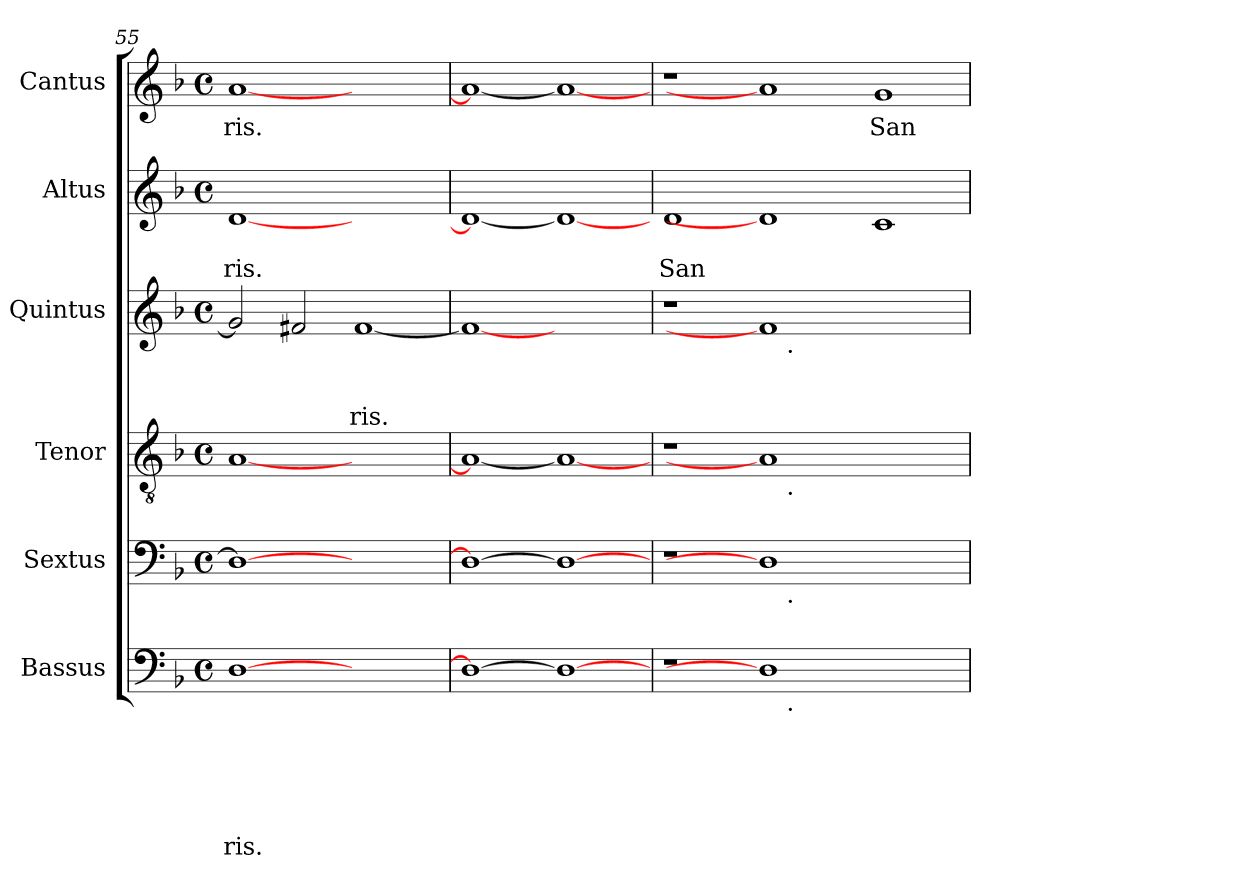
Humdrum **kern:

**kern	**text	**text	**text	**text	**text	**text	**kern	**text	**kern	**text	**kern	**text	**text	**text	**kern	**text	**text	**kern	**text
*part6	*part6	*part6	*part6	*part6	*part6	*part6	*part5	*part5	*part4	*part4	*part3	*part3	*part3	*part3	*part2	*part2	*part2	*part1	*part1
*staff6	*staff6	*staff6	*staff6	*staff6	*staff6	*staff6	*staff5	*staff5	*staff4	*staff4	*staff3	*staff3	*staff3	*staff3	*staff2	*staff2	*staff2	*staff1	*staff1
*I"Bassus	*	*	*	*	*	*	*I"Sextus	*	*I"Tenor	*	*I"Quintus	*	*	*	*I"Altus	*	*	*I"Cantus	*
*clefF4	*	*	*	*	*	*	*clefF4	*	*clefGv2	*	*clefG2	*	*	*	*clefG2	*	*	*clefG2	*
*k[b-]	*	*	*	*	*	*	*k[b-]	*	*k[b-]	*	*k[b-]	*	*	*	*k[b-]	*	*	*k[b-]	*
*F:	*	*	*	*	*	*	*F:	*	*F:	*	*F:	*	*	*	*F:	*	*	*F:	*
*M4/4	*	*	*	*	*	*	*M4/4	*	*M4/4	*	*M4/4	*	*	*	*M4/4	*	*	*M4/4	*
*met(c)	*	*	*	*	*	*	*met(c)	*	*met(c)	*	*met(c)	*	*	*	*met(c)	*	*	*met(c)	*
=55	=55	=55	=55	=55	=55	=55	=55	=55	=55	=55	=55	=55	=55	=55	=55	=55	=55	=55	=55
!	!	!	!	!	!	!LO:LY:b	!	!	!	!	!	!	!	!	!	!	!LO:LY:b	!	!LO:LY:b
[>1D	.	.	.	.	.	-ris.	1D_	.	[<1A	.	2g/]	.	.	.	[<1d	.	-ris.	[<1a	-ris.
.	.	.	.	.	.	.	.	.	.	.	2f#X/	.	.	.	.	.	.	.	.
!	!	!	!	!	!	!	!	!	!	!	!	!	!	!LO:LY:b	!	!	!	!	!
1ryy	.	.	.	.	.	.	1ryy	.	1ryy	.	[<1f#	.	.	ris.	1ryy	.	.	1ryy	.
=56!	=56!	=56!	=56!	=56!	=56!	=56!	=56!	=56!	=56!	=56!	=56!	=56!	=56!	=56!	=56!	=56!	=56!	=56!	=56!
1D_	.	.	.	.	.	.	1D_	.	1A_	.	1f#_	.	.	.	1d_	.	.	1a_	.
1D_	.	.	.	.	.	.	1D_	.	1A_	.	1ryy	.	.	.	1d_	.	.	1a_	.
!!LO:PB:g=z
=57!	=57!	=57!	=57!	=57!	=57!	=57!	=57!	=57!	=57!	=57!	=57!	=57!	=57!	=57!	=57!	=57!	=57!	=57!	=57!
!	!	!	!	!	!	!	!	!	!	!	!	!	!	!	!	!	!LO:LY:b	!	!
*^	*	*	*	*	*	*	*^	*	*^	*	*^	*	*	*	*	*	*	*	*
1r	1ryy	.	.	.	.	.	.	1r	1ryy	.	1r	1ryy	.	1r	1ryy	.	.	.	1d	.	San	1r	.
1D]	8ryy	.	.	.	.	.	.	1D]	8ryy	.	1A]	8ryy	.	1f#]	8ryy	.	.	.	1d]	.	.	1a]	.
!	!	!	!	!	!	!	!	!	!	!	!	!	!	!	!LO:TX:b:t=.	!	!	!	!	!	!	!	!
!	!	!	!	!	!	!	!	!	!	!	!	!LO:TX:b:t=.	!	!	!	!	!	!	!	!	!	!	!
!	!	!	!	!	!	!	!	!	!LO:TX:b:t=.	!	!	!	!	!	!	!	!	!	!	!	!	!	!
!	!LO:TX:b:t=.	!	!	!	!	!	!	!	!	!	!	!	!	!	!	!	!	!	!	!	!	!	!
.	1...ryy	.	.	.	.	.	.	.	1...ryy	.	.	1...ryy	.	.	1...ryy	.	.	.	.	.	.	.	.
!	!	!	!	!	!	!	!	!	!	!	!	!	!	!	!	!	!	!	!	!	!	!	!LO:LY:b
1ryy	.	.	.	.	.	.	.	1ryy	.	.	1ryy	.	.	1ryy	.	.	.	.	1c	.	.	1g	San
*v	*v	*	*	*	*	*	*	*	*	*	*v	*v	*	*v	*v	*	*	*	*	*	*	*	*
*	*	*	*	*	*	*	*v	*v	*	*	*	*	*	*	*	*	*	*	*	*
=!	=!	=!	=!	=!	=!	=!	=!	=!	=!	=!	=!	=!	=!	=!	=!	=!	=!	=!	=!
*-	*-	*-	*-	*-	*-	*-	*-	*-	*-	*-	*-	*-	*-	*-	*-	*-	*-	*-	*-
